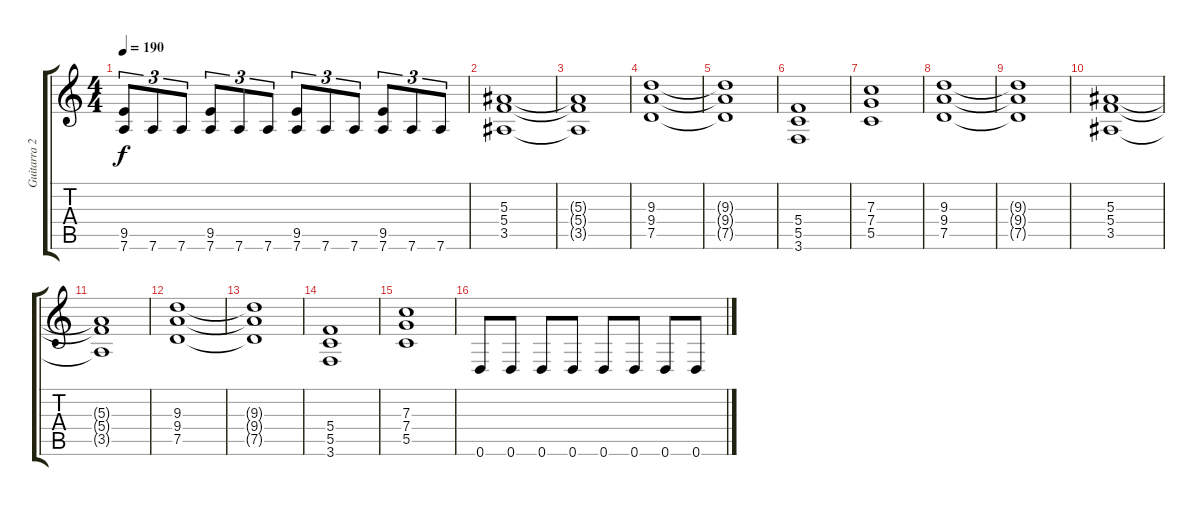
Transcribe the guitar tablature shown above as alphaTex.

\track ("Guitarra 2" "Guitarra 2") {instrument distortionguitar}
\staff {score tabs}
\tuning (D4 A3 F3 C3 G2 D2) {hide}
\ts (4 4)
\tempo 190
\clef g2
\ks c
(9.5 7.6).8{tu (3 2) dy f} 7.6.8{tu (3 2)} 7.6.8{tu (3 2)} (9.5 7.6).8{tu (3 2)} 7.6.8{tu (3 2)} 7.6.8{tu (3 2)} (9.5 7.6).8{tu (3 2)} 7.6.8{tu (3 2)} 7.6.8{tu (3 2)} (9.5 7.6).8{tu (3 2)} 7.6.8{tu (3 2)} 7.6.8{tu (3 2)} |
(5.3 5.4 3.5).1 |
(5.3{t} 5.4{t} 3.5{t}).1 |
(9.3 9.4 7.5).1 |
(9.3{t} 9.4{t} 7.5{t}).1 |
(5.4 5.5 3.6).1 |
(7.3 7.4 5.5).1 |
(9.3 9.4 7.5).1 |
(9.3{t} 9.4{t} 7.5{t}).1 |
(5.3 5.4 3.5).1 |
(5.3{t} 5.4{t} 3.5{t}).1 |
(9.3 9.4 7.5).1 |
(9.3{t} 9.4{t} 7.5{t}).1 |
(5.4 5.5 3.6).1 |
(7.3 7.4 5.5).1 |
0.6.8 0.6.8 0.6.8 0.6.8 0.6.8 0.6.8 0.6.8 0.6.8
